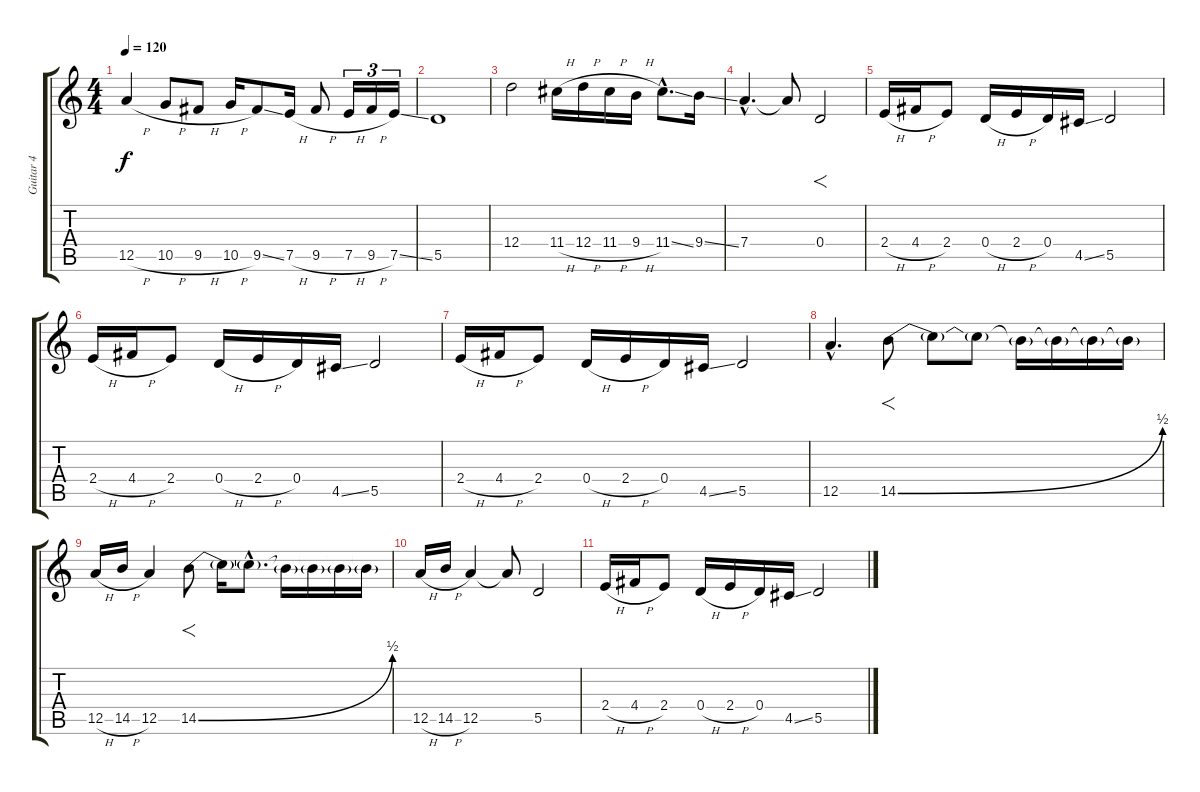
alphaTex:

\track ("Guitar 4" "Guitar 4") {instrument distortionguitar}
\staff {score tabs}
\tuning (E4 B3 G3 D3 A2 E2) {hide}
\ts (4 4)
\tempo 120
\clef g2
\ks c
12.5{h}.4{dy f} 10.5{h}.8 9.5{h}.8 10.5{h}.16 9.5{ss}.8 7.5{h}.16 9.5{h}.8 7.5{h}.16{tu (3 2)} 9.5{h}.16{tu (3 2)} 7.5{ss}.16{tu (3 2)} |
5.5.1 |
12.4.2 11.4{h}.16 12.4{h}.16 11.4{h}.16 9.4{h}.16 11.4{ss hac}.8{d} 9.4{ss}.16 |
7.4{hac}.4{d} 7.4{t}.8 0.4.2{f} |
2.4{h}.16 4.4{h}.16 2.4.8 0.4{h}.16 2.4{h}.16 0.4.16 4.5{ss}.16 5.5.2 |
2.4{h}.16 4.4{h}.16 2.4.8 0.4{h}.16 2.4{h}.16 0.4.16 4.5{ss}.16 5.5.2 |
2.4{h}.16 4.4{h}.16 2.4.8 0.4{h}.16 2.4{h}.16 0.4.16 4.5{ss}.16 5.5.2 |
12.5{hac}.4{d} 14.5{be (bend 0 0 60 2)}.8{f} 14.5{t}.8 14.5{t}.8 14.5{t}.16 14.5{t}.16 14.5{t}.16 14.5{t}.16 |
12.5{h}.16 14.5{h}.16 12.5.4 14.5{be (bend 0 0 60 2)}.8{f} 14.5{t}.16 14.5{hac t}.8{d} 14.5{t}.16 14.5{t}.16 14.5{t}.16 14.5{t}.16 |
12.5{h}.16 14.5{h}.16 12.5.4 12.5{t}.8 5.5.2 |
2.4{h}.16 4.4{h}.16 2.4.8 0.4{h}.16 2.4{h}.16 0.4.16 4.5{ss}.16 5.5.2
